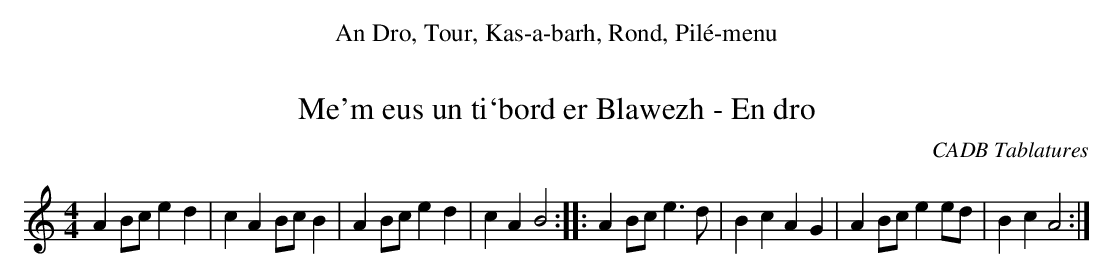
X:1
T:Me'm eus un ti`bord er Blawezh - En dro
C:CADB Tablatures
M:4/4
L:1/4
K:C
A B/c/ ed|cA B/c/ B|A B/c/ ed|cAB2:|\
|:A B/c/ e>d|Bc AG|A B/c/ e e/d/|Bc A2:|
